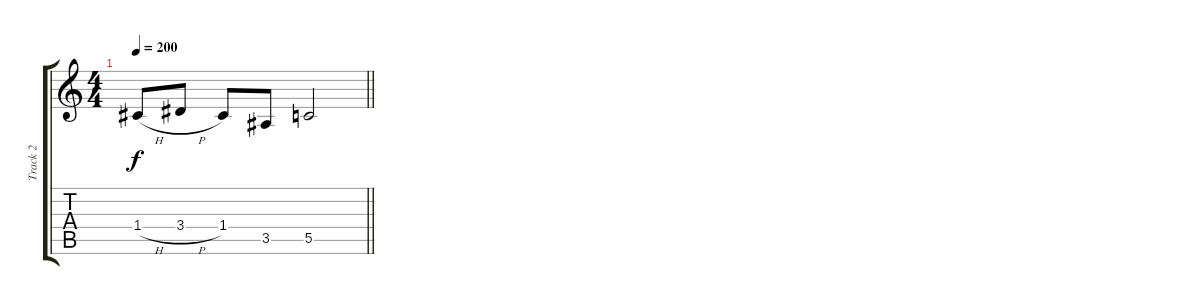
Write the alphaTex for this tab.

\track ("Track 2" "Track 2") {instrument distortionguitar}
\staff {score tabs}
\tuning (D4 A3 F3 C3 G2 C2) {hide}
\ts (4 4)
\tempo 200
\clef g2
\barLineRight lightlight
\ks c
1.4{h}.8{dy f} 3.4{h}.8 1.4.8 3.5.8 5.5.2
